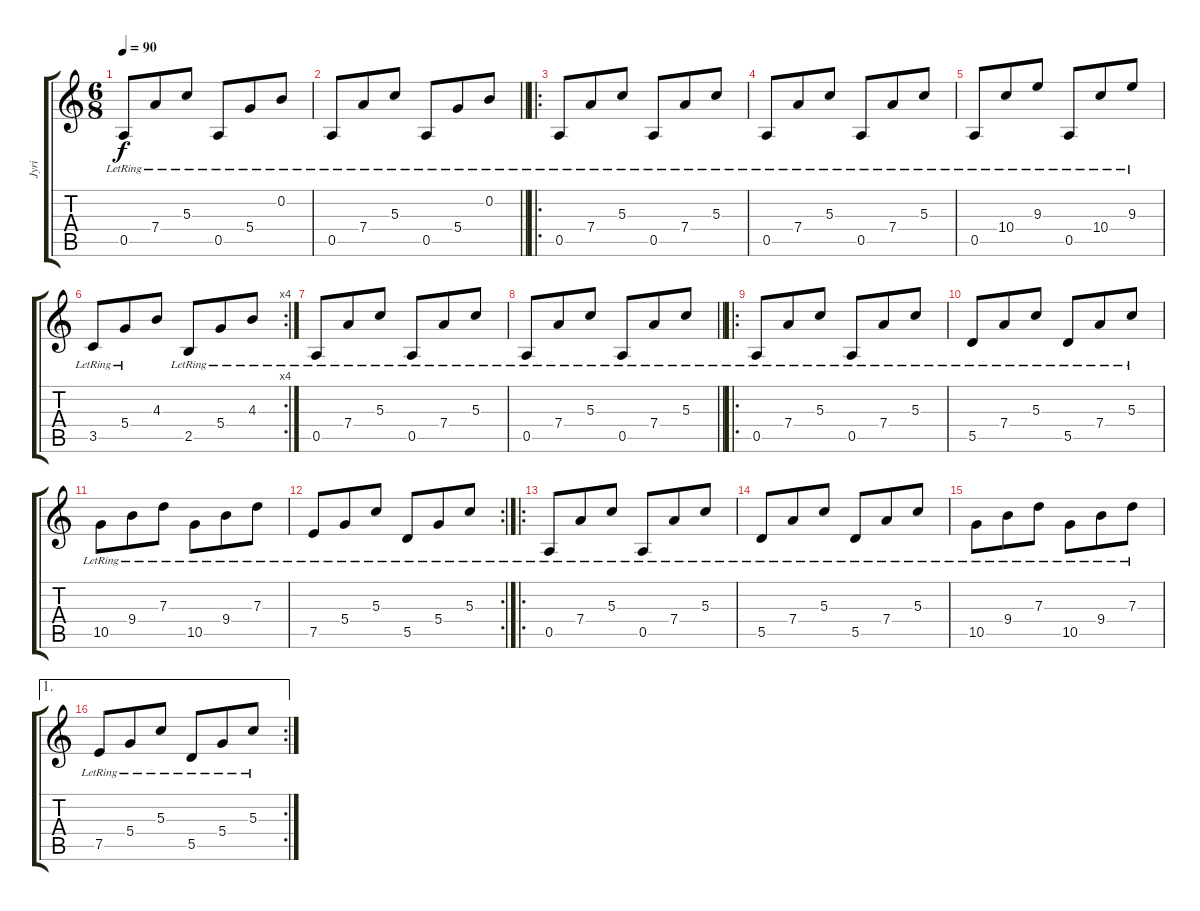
\track ("Jyri" "Jyri") {instrument acousticguitarsteel}
\staff {score tabs}
\tuning (E4 B3 G3 D3 A2 E2) {hide}
\ts (6 8)
\tempo 90
\clef g2
\ks c
0.5{lr}.8{dy f} 7.4{lr}.8 5.3{lr}.8 0.5{lr}.8 5.4{lr}.8 0.2{lr}.8 |
\barLineRight lightlight
0.5{lr}.8 7.4{lr}.8 5.3{lr}.8 0.5{lr}.8 5.4{lr}.8 0.2{lr}.8 |
\ro
0.5{lr}.8 7.4{lr}.8 5.3{lr}.8 0.5{lr}.8 7.4{lr}.8 5.3{lr}.8 |
0.5{lr}.8 7.4{lr}.8 5.3{lr}.8 0.5{lr}.8 7.4{lr}.8 5.3{lr}.8 |
0.5{lr}.8 10.4{lr}.8 9.3{lr}.8 0.5{lr}.8 10.4{lr}.8 9.3{lr}.8 |
\rc 4
3.5{lr}.8 5.4{lr}.8 4.3.8 2.5{lr}.8 5.4{lr}.8 4.3{lr}.8 |
0.5{lr}.8 7.4{lr}.8 5.3{lr}.8 0.5{lr}.8 7.4{lr}.8 5.3{lr}.8 |
\barLineRight lightlight
0.5{lr}.8 7.4{lr}.8 5.3{lr}.8 0.5{lr}.8 7.4{lr}.8 5.3{lr}.8 |
\ro
0.5{lr}.8 7.4{lr}.8 5.3{lr}.8 0.5{lr}.8 7.4{lr}.8 5.3{lr}.8 |
5.5{lr}.8 7.4{lr}.8 5.3{lr}.8 5.5{lr}.8 7.4{lr}.8 5.3{lr}.8 |
10.5{lr}.8 9.4{lr}.8 7.3{lr}.8 10.5{lr}.8 9.4{lr}.8 7.3{lr}.8 |
\rc 2
7.5{lr}.8 5.4{lr}.8 5.3{lr}.8 5.5{lr}.8 5.4{lr}.8 5.3{lr}.8 |
\ro
0.5{lr}.8 7.4{lr}.8 5.3{lr}.8 0.5{lr}.8 7.4{lr}.8 5.3{lr}.8 |
5.5{lr}.8 7.4{lr}.8 5.3{lr}.8 5.5{lr}.8 7.4{lr}.8 5.3{lr}.8 |
10.5{lr}.8 9.4{lr}.8 7.3{lr}.8 10.5{lr}.8 9.4{lr}.8 7.3{lr}.8 |
\ae 1
\rc 2
7.5{lr}.8 5.4{lr}.8 5.3{lr}.8 5.5{lr}.8 5.4{lr}.8 5.3{lr}.8
